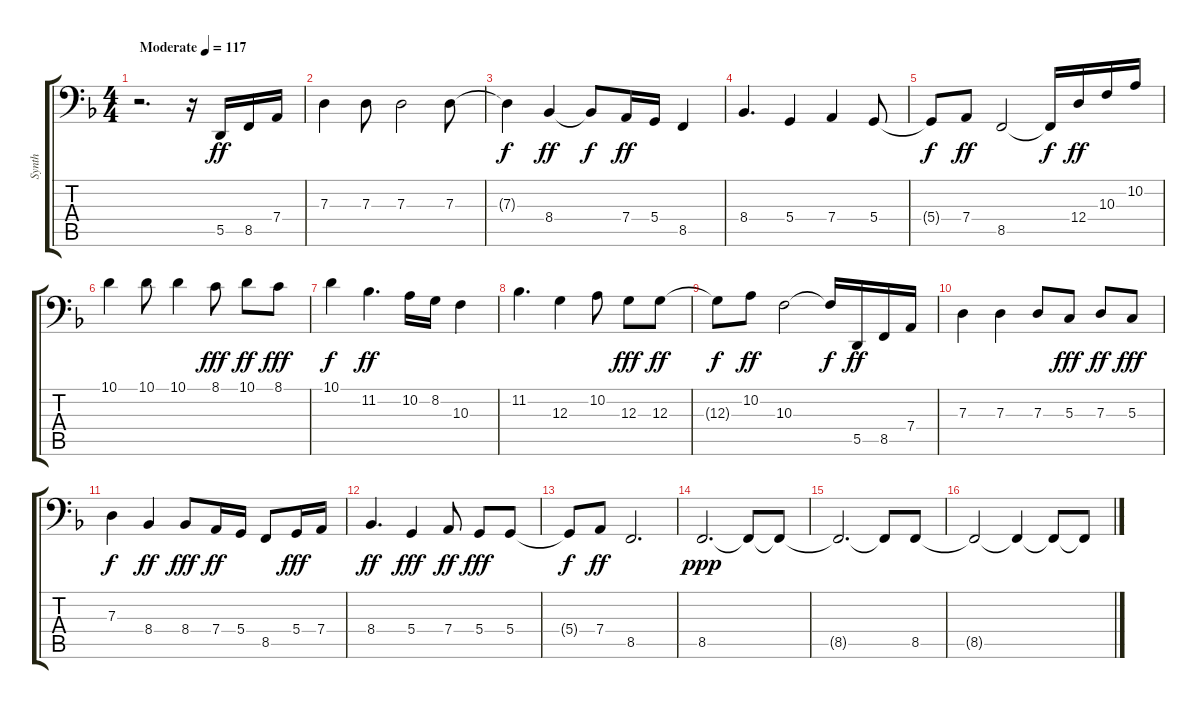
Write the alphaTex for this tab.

\track ("Synth" "Synth") {instrument lead2sawtooth}
\staff {score tabs}
\tuning (E3 B2 G2 D2 A1 E1) {hide}
\ts (4 4)
\tempo (117 "Moderate")
\clef f4
\ks f
r.2{d dy ff instrument lead2sawtooth} r.16 5.5.16 8.5.16 7.4.16 |
7.3.4 7.3.8 7.3.2 7.3.8 |
7.3{t}.4{dy f} 8.4.4{dy ff} 8.4{t}.8{dy f} 7.4.16{dy ff} 5.4.16 8.5.4 |
8.4.4{d} 5.4.4 7.4.4 5.4.8 |
5.4{t}.8{dy f} 7.4.8{dy ff} 8.5.2 8.5{t}.16{dy f} 12.4.16{dy ff} 10.3.16 10.2.16 |
10.1.4 10.1.8 10.1.4 8.1.8{dy fff} 10.1.8{dy ff} 8.1.8{dy fff} |
10.1.4{dy f} 11.2.4{d dy ff} 10.2.16 8.2.16 10.3.4 |
11.2.4{d} 12.3.4 10.2.8 12.3.8{dy fff} 12.3.8{dy ff} |
12.3{t}.8{dy f} 10.2.8{dy ff} 10.3.2 10.3{t}.16{dy f} 5.5.16{dy ff} 8.5.16 7.4.16 |
7.3.4 7.3.4 7.3.8 5.3.8{dy fff} 7.3.8{dy ff} 5.3.8{dy fff} |
7.3.4{dy f} 8.4.4{dy ff} 8.4.8{dy fff} 7.4.16{dy ff} 5.4.16 8.5.8 5.4.16{dy fff} 7.4.16 |
8.4.4{d dy ff} 5.4.4{dy fff} 7.4.8{dy ff} 5.4.8{dy fff} 5.4.8 |
5.4{t}.8{dy f} 7.4.8{dy ff} 8.5.2{d} |
8.5.2{d dy ppp} 8.5{t}.8 8.5{t}.8 |
8.5{t}.2{d} 8.5{t}.8 8.5.8 |
8.5{t}.2 8.5{t}.4 8.5{t}.8 8.5{t}.8
